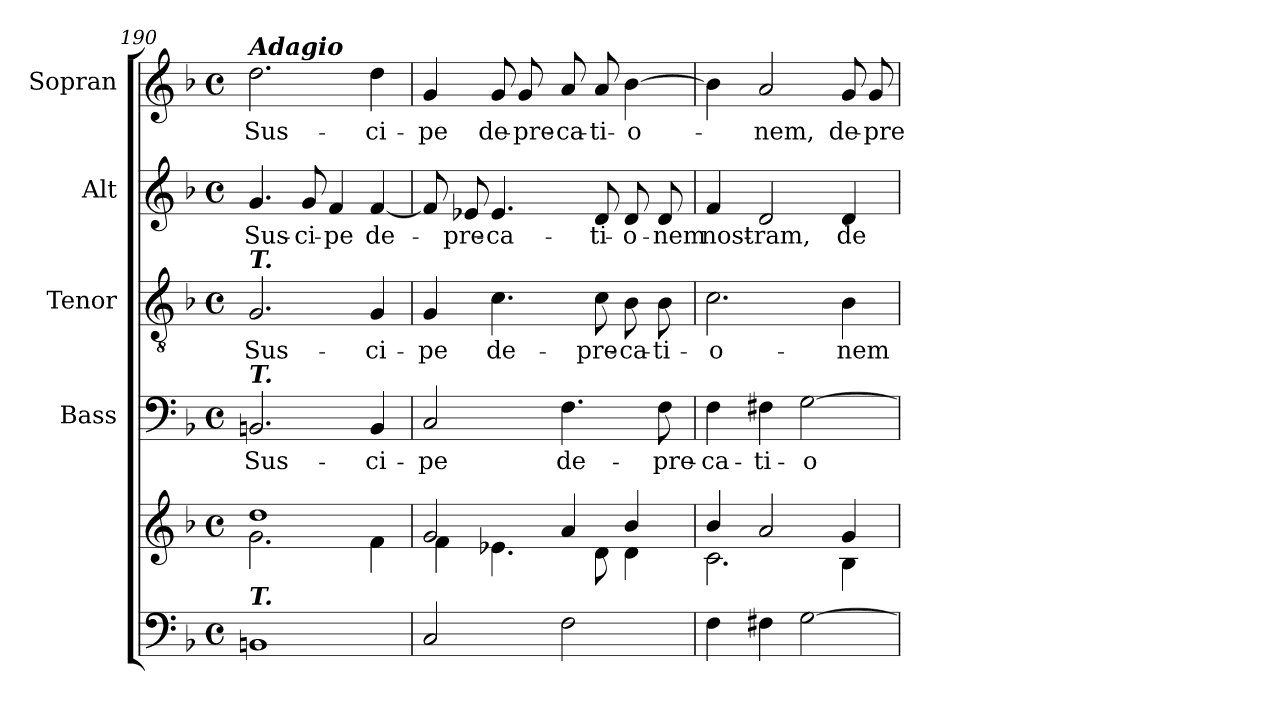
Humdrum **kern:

**kern	**kern	**kern	**text	**kern	**text	**kern	**text	**kern	**text
*part5	*part5	*part4	*part4	*part3	*part3	*part2	*part2	*part1	*part1
*staff6	*staff5	*staff4	*staff4	*staff3	*staff3	*staff2	*staff2	*staff1	*staff1
*	*	*I"Bass	*	*I"Tenor	*	*I"Alt	*	*I"Sopran	*
*	*	*I'B.	*	*I'T.	*	*I'A.	*	*I'S.	*
*clefF4	*clefG2	*clefF4	*	*clefGv2	*	*clefG2	*	*clefG2	*
*k[b-]	*k[b-]	*k[b-]	*	*k[b-]	*	*k[b-]	*	*k[b-]	*
*F:	*F:	*F:	*	*F:	*	*F:	*	*F:	*
*M4/4	*M4/4	*M4/4	*	*M4/4	*	*M4/4	*	*M4/4	*
*met(c)	*met(c)	*met(c)	*	*met(c)	*	*met(c)	*	*met(c)	*
=190	=190	=190	=190	=190	=190	=190	=190	=190	=190
*	*^	*	*	*	*	*	*	*	*
!	!	!	!	!	!	!	!	!	!LO:TX:a:Bi:t=Adagio	!
!	!	!	!	!	!LO:TX:a:Bi:t=T.	!	!	!	!	!
!	!	!	!LO:TX:a:Bi:t=T.	!	!	!	!	!	!	!
!LO:TX:a:Bi:t=T.	!	!	!	!	!	!	!	!	!	!
!	!	!	!	!LO:LY:b	!	!LO:LY:b	!	!LO:LY:b	!	!LO:LY:b
1BBn	1dd	2.g\	2.BBn/	Sus-	2.G/	Sus-	4.g/	Sus-	2.dd\	Sus-
!	!	!	!	!	!	!	!	!LO:LY:b	!	!
.	.	.	.	.	.	.	8g/	-ci-	.	.
!	!	!	!	!	!	!	!	!LO:LY:b	!	!
.	.	.	.	.	.	.	4f/	-pe	.	.
!	!	!	!	!LO:LY:b	!	!LO:LY:b	!	!LO:LY:b	!	!LO:LY:b
.	.	4f\	4BB/	-ci-	4G/	-ci-	[4f/	de-	4dd\	-ci-
=191	=191	=191	=191	=191	=191	=191	=191	=191	=191	=191
!	!	!	!	!LO:LY:b	!	!LO:LY:b	!	!	!	!LO:LY:b
2C/	2g/	4f\	2C/	-pe	4G/	-pe	8f/]	.	4g/	-pe
!	!	!	!	!	!	!	!	!LO:LY:b	!	!
.	.	.	.	.	.	.	8e-X/	-pre-	.	.
!	!	!	!	!	!	!LO:LY:b	!	!LO:LY:b	!	!LO:LY:b
.	.	4.e-X\	.	.	4.c\	de-	4.e-/	-ca-	8g/	de-
!	!	!	!	!	!	!	!	!	!	!LO:LY:b
.	.	.	.	.	.	.	.	.	8g/	-pre-
!	!	!	!	!LO:LY:b	!	!	!	!	!	!LO:LY:b
2F\	4a/	.	4.F\	de-	.	.	.	.	8a/	-ca-
!	!	!	!	!	!	!LO:LY:b	!	!LO:LY:b	!	!LO:LY:b
.	.	8d\	.	.	8c\	-pre-	8d/	-ti-	8a/	-ti-
!	!	!	!	!	!	!LO:LY:b	!	!LO:LY:b	!	!LO:LY:b
.	4b-/	4d\	.	.	8B-\	-ca-	8d/	-o-	[4b-\	-o-
!	!	!	!	!LO:LY:b	!	!LO:LY:b	!	!LO:LY:b	!	!
.	.	.	8F\	-pre-	8B-\	-ti-	8d/	-nem	.	.
!!LO:LB:g=z
=192	=192	=192	=192	=192	=192	=192	=192	=192	=192	=192
!	!	!	!	!LO:LY:b	!	!LO:LY:b	!	!LO:LY:b	!	!
4F\	4b-/	2.c\	4F\	-ca-	2.c\	-o-	4f/	nost-	4b-\]	.
!	!	!	!	!LO:LY:b	!	!	!	!LO:LY:b	!	!LO:LY:b
4F#X\	2a/	.	4F#X\	-ti-	.	.	2d/	-ram,	2a/	-nem,
!	!	!	!	!LO:LY:b	!	!	!	!	!	!
[2G\	.	.	[2G\	-o-	.	.	.	.	.	.
!	!	!	!	!	!	!LO:LY:b	!	!LO:LY:b	!	!LO:LY:b
.	4g/	4B-\	.	.	4B-\	-nem	4d/	de-	8g/	de-
!	!	!	!	!	!	!	!	!	!	!LO:LY:b
.	.	.	.	.	.	.	.	.	8g/	-pre-
*	*v	*v	*	*	*	*	*	*	*	*
=	=	=	=	=	=	=	=	=	=
*-	*-	*-	*-	*-	*-	*-	*-	*-	*-
